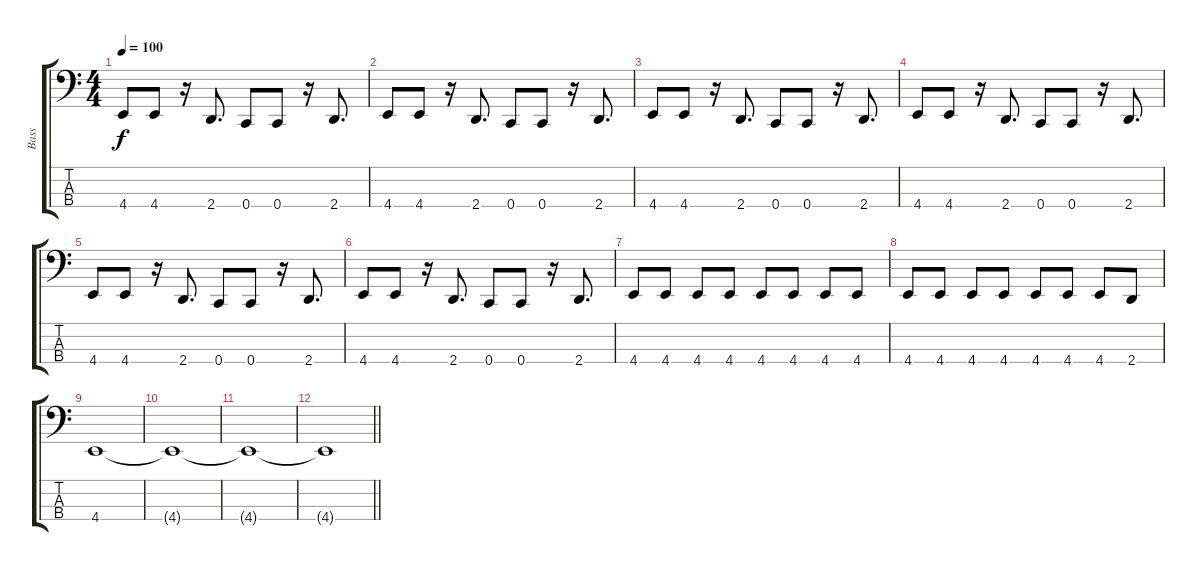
\track ("Bass" "Bass") {instrument electricbasspick}
\staff {score tabs}
\tuning (F2 C2 G1 C1) {hide}
\ts (4 4)
\tempo 100
\clef f4
\ks c
4.4.8{dy f} 4.4.8 r.16 2.4.8{d} 0.4.8 0.4.8 r.16 2.4.8{d} |
4.4.8 4.4.8 r.16 2.4.8{d} 0.4.8 0.4.8 r.16 2.4.8{d} |
4.4.8 4.4.8 r.16 2.4.8{d} 0.4.8 0.4.8 r.16 2.4.8{d} |
4.4.8 4.4.8 r.16 2.4.8{d} 0.4.8 0.4.8 r.16 2.4.8{d} |
4.4.8 4.4.8 r.16 2.4.8{d} 0.4.8 0.4.8 r.16 2.4.8{d} |
4.4.8 4.4.8 r.16 2.4.8{d} 0.4.8 0.4.8 r.16 2.4.8{d} |
4.4.8 4.4.8 4.4.8 4.4.8 4.4.8 4.4.8 4.4.8 4.4.8 |
4.4.8 4.4.8 4.4.8 4.4.8 4.4.8 4.4.8 4.4.8 2.4.8 |
4.4.1 |
4.4{t}.1 |
4.4{t}.1 |
\barLineRight lightlight
4.4{t}.1
